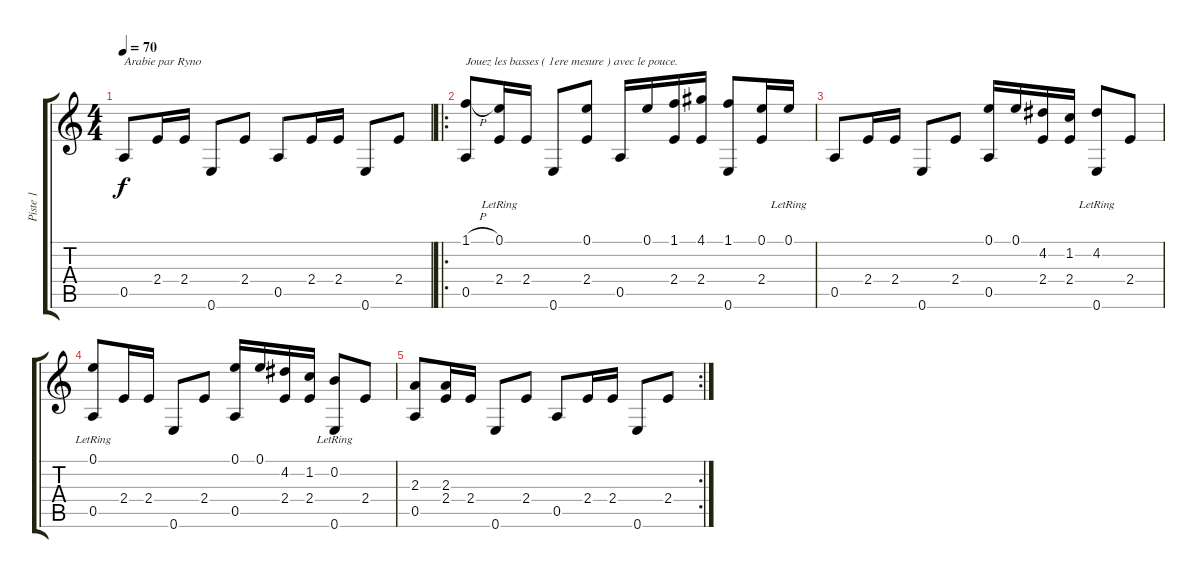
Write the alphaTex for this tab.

\track ("Piste 1" "Piste 1") {instrument acousticguitarsteel}
\staff {score tabs}
\tuning (E4 B3 G3 D3 A2 E2) {hide}
\ts (4 4)
\tempo 70
\clef g2
\ks c
0.5.8{txt "Arabie par Ryno" dy f instrument acousticguitarsteel} 2.4.16 2.4.16 0.6.8 2.4.8 0.5.8 2.4.16 2.4.16 0.6.8 2.4.8 |
\ro
(1.1{h} 0.5).8{txt "Jouez les basses ( 1ere mesure ) avec le pouce."} (0.1{lr} 2.4).16 2.4.16 0.6.8 (0.1 2.4).8 0.5.16 0.1.16 (1.1 2.4).16 (4.1 2.4).16 (1.1 0.6).8 (0.1 2.4).16 0.1{lr}.16 |
0.5.8 2.4.16 2.4.16 0.6.8 2.4.8 (0.1 0.5).16 0.1.16 (4.2 2.4).16 (1.2 2.4).16 (4.2{lr} 0.6).8 2.4.8 |
(0.1{lr} 0.5).8 2.4.16 2.4.16 0.6.8 2.4.8 (0.1 0.5).16 0.1.16 (4.2 2.4).16 (1.2 2.4).16 (0.2{lr} 0.6).8 2.4.8 |
\rc 2
(2.3 0.5).8 (2.3 2.4).16 2.4.16 0.6.8 2.4.8 0.5.8 2.4.16 2.4.16 0.6.8 2.4.8
